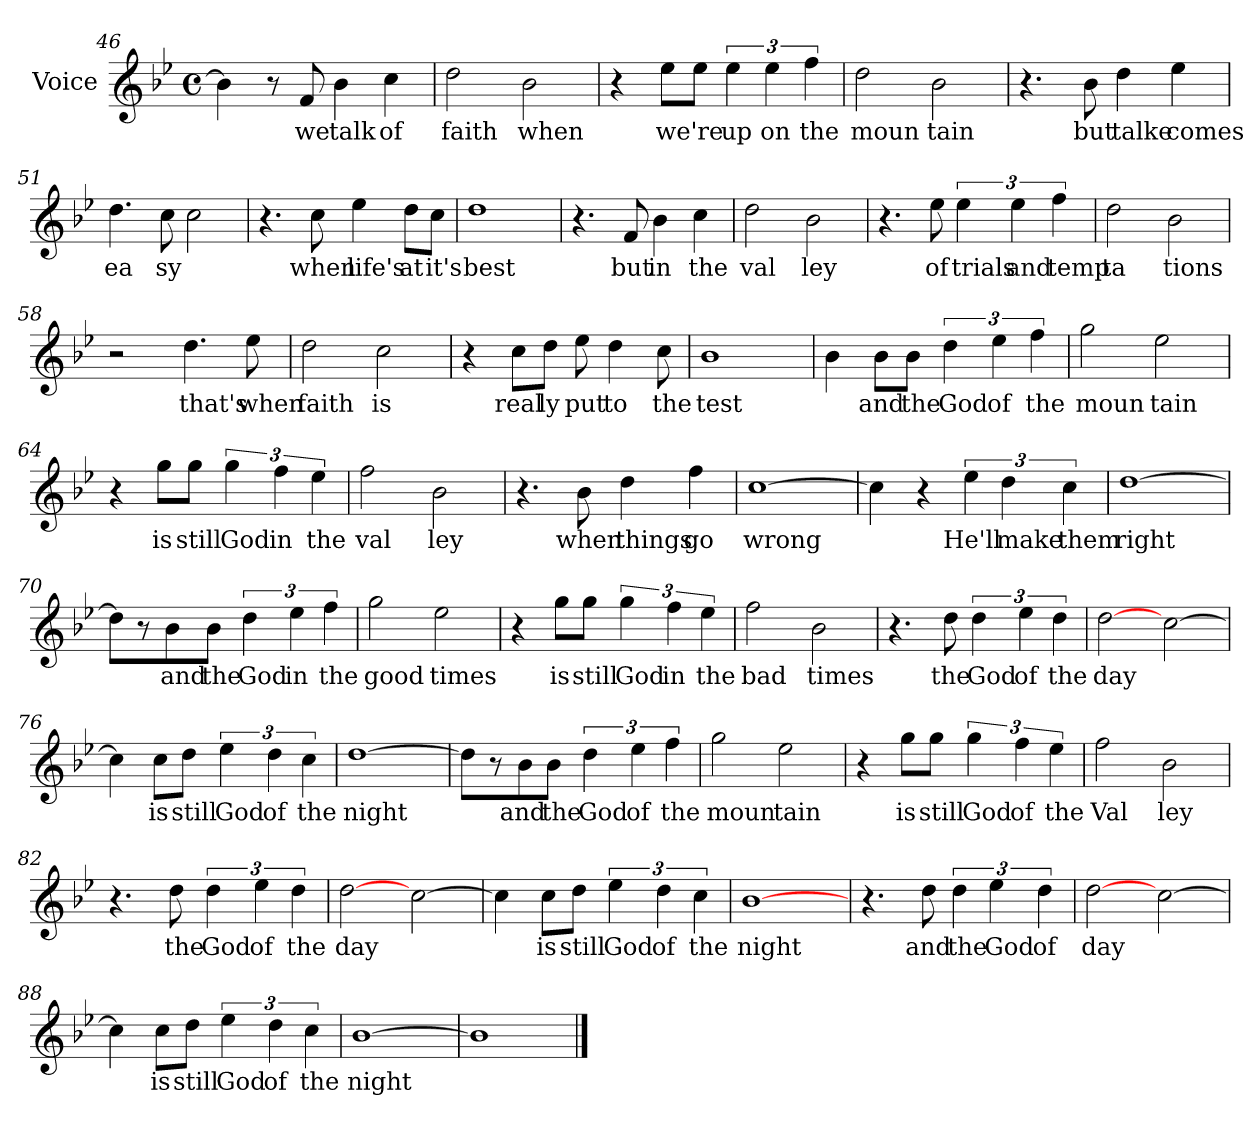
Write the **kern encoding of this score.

**kern	**text
*part1	*part1
*staff1	*staff1
*I"Voice	*
*I'V	*
*clefG2	*
*k[b-e-]	*
*B-:	*
*M4/4	*
*met(c)	*
=46	=46
4b-\]	.
8r	.
!	!LO:LY:b
8f/	we
!	!LO:LY:b
4b-\	talk
!	!LO:LY:b
4cc\	of
=47	=47
!	!LO:LY:b
2dd\	faith
!	!LO:LY:b
2b-\	when
=48	=48
4r	.
!	!LO:LY:b
8ee-\L	we're
8ee-\J	.
!	!LO:LY:b
6ee-\	up
!	!LO:LY:b
6ee-\	on
!	!LO:LY:b
6ff\	the
=49	=49
!	!LO:LY:b
2dd\	moun
!	!LO:LY:b
2b-\	tain
=50	=50
4.r	.
!	!LO:LY:b
8b-\	but
!	!LO:LY:b
4dd\	talke
!	!LO:LY:b
4ee-\	comes
!!LO:LB:g=z
=51	=51
!	!LO:LY:b
4.dd\	ea
!	!LO:LY:b
8cc\	sy
2cc\	.
=52	=52
4.r	.
!	!LO:LY:b
8cc\	when
!	!LO:LY:b
4ee-\	life's
!	!LO:LY:b
8dd\L	at
!	!LO:LY:b
8cc\J	it's
=53	=53
!	!LO:LY:b
1dd	best
=54	=54
4.r	.
!	!LO:LY:b
8f/	but
!	!LO:LY:b
4b-\	in
!	!LO:LY:b
4cc\	the
=55	=55
!	!LO:LY:b
2dd\	val
!	!LO:LY:b
2b-\	ley
=56	=56
4.r	.
!	!LO:LY:b
8ee-\	of
!	!LO:LY:b
6ee-\	trials
!	!LO:LY:b
6ee-\	and
!	!LO:LY:b
6ff\	temp
!!LO:LB:g=z
=57	=57
!	!LO:LY:b
2dd\	ta
!	!LO:LY:b
2b-\	tions
=58	=58
2r	.
!	!LO:LY:b
4.dd\	that's
!	!LO:LY:b
8ee-\	when
=59	=59
!	!LO:LY:b
2dd\	faith
!	!LO:LY:b
2cc\	is
=60	=60
4r	.
!	!LO:LY:b
8cc\L	real
!	!LO:LY:b
8dd\J	ly
!	!LO:LY:b
8ee-\	put
!	!LO:LY:b
4dd\	to
!	!LO:LY:b
8cc\	the
=61	=61
!	!LO:LY:b
1b-	test
=62	=62
4b-\	.
!	!LO:LY:b
8b-\L	and
!	!LO:LY:b
8b-\J	the
!	!LO:LY:b
6dd\	God
!	!LO:LY:b
6ee-\	of
!	!LO:LY:b
6ff\	the
!!LO:LB:g=z
=63	=63
!	!LO:LY:b
2gg\	moun
!	!LO:LY:b
2ee-\	tain
=64	=64
4r	.
!	!LO:LY:b
8gg\L	is
!	!LO:LY:b
8gg\J	still
!	!LO:LY:b
6gg\	God
!	!LO:LY:b
6ff\	in
!	!LO:LY:b
6ee-\	the
=65	=65
!	!LO:LY:b
2ff\	val
!	!LO:LY:b
2b-\	ley
=66	=66
4.r	.
!	!LO:LY:b
8b-\	when
!	!LO:LY:b
4dd\	things
!	!LO:LY:b
4ff\	go
=67	=67
!	!LO:LY:b
[1cc	wrong
!!LO:LB:g=z
=68	=68
4cc\]	.
4r	.
!	!LO:LY:b
6ee-\	He'll
!	!LO:LY:b
6dd\	make
!	!LO:LY:b
6cc\	them
=69	=69
!	!LO:LY:b
[1dd	right
=70	=70
8dd\L]	.
8r	.
!	!LO:LY:b
8b-\	and
!	!LO:LY:b
8b-\J	the
!	!LO:LY:b
6dd\	God
!	!LO:LY:b
6ee-\	in
!	!LO:LY:b
6ff\	the
=71	=71
!	!LO:LY:b
2gg\	good
!	!LO:LY:b
2ee-\	times
=72	=72
4r	.
!	!LO:LY:b
8gg\L	is
!	!LO:LY:b
8gg\J	still
!	!LO:LY:b
6gg\	God
!	!LO:LY:b
6ff\	in
!	!LO:LY:b
6ee-\	the
!!LO:LB:g=z
=73	=73
!	!LO:LY:b
2ff\	bad
!	!LO:LY:b
2b-\	times
=74	=74
4.r	.
!	!LO:LY:b
8dd\	the
!	!LO:LY:b
6dd\	God
!	!LO:LY:b
6ee-\	of
!	!LO:LY:b
6dd\	the
=75	=75
!	!LO:LY:b
[2dd\	day
[2cc\	.
=76	=76
4cc\]	.
!	!LO:LY:b
8cc\L	is
!	!LO:LY:b
8dd\J	still
!	!LO:LY:b
6ee-\	God
!	!LO:LY:b
6dd\	of
!	!LO:LY:b
6cc\	the
=77	=77
!	!LO:LY:b
[1dd	night
!!LO:LB:g=z
=78	=78
8dd\L]	.
8r	.
!	!LO:LY:b
8b-\	and
!	!LO:LY:b
8b-\J	the
!	!LO:LY:b
6dd\	God
!	!LO:LY:b
6ee-\	of
!	!LO:LY:b
6ff\	the
=79	=79
!	!LO:LY:b
2gg\	moun
!	!LO:LY:b
2ee-\	tain
=80	=80
4r	.
!	!LO:LY:b
8gg\L	is
!	!LO:LY:b
8gg\J	still
!	!LO:LY:b
6gg\	God
!	!LO:LY:b
6ff\	of
!	!LO:LY:b
6ee-\	the
=81	=81
!	!LO:LY:b
2ff\	Val
!	!LO:LY:b
2b-\	ley
=82	=82
4.r	.
!	!LO:LY:b
8dd\	the
!	!LO:LY:b
6dd\	God
!	!LO:LY:b
6ee-\	of
!	!LO:LY:b
6dd\	the
!!LO:LB:g=z
=83	=83
!	!LO:LY:b
[2dd\	day
[2cc\	.
=84	=84
4cc\]	.
!	!LO:LY:b
8cc\L	is
!	!LO:LY:b
8dd\J	still
!	!LO:LY:b
6ee-\	God
!	!LO:LY:b
6dd\	of
!	!LO:LY:b
6cc\	the
=85	=85
!	!LO:LY:b
[1b-	night
=86	=86
4.r	.
!	!LO:LY:b
8dd\	and
!	!LO:LY:b
6dd\	the
!	!LO:LY:b
6ee-\	God
!	!LO:LY:b
6dd\	of
=87	=87
!	!LO:LY:b
[2dd\	day
[2cc\	.
=88	=88
4cc\]	.
!	!LO:LY:b
8cc\L	is
!	!LO:LY:b
8dd\J	still
!	!LO:LY:b
6ee-\	God
!	!LO:LY:b
6dd\	of
!	!LO:LY:b
6cc\	the
!!LO:PB:g=z
=89	=89
!	!LO:LY:b
[1b-	night
=90	=90
1b-]	.
==	==
*-	*-
